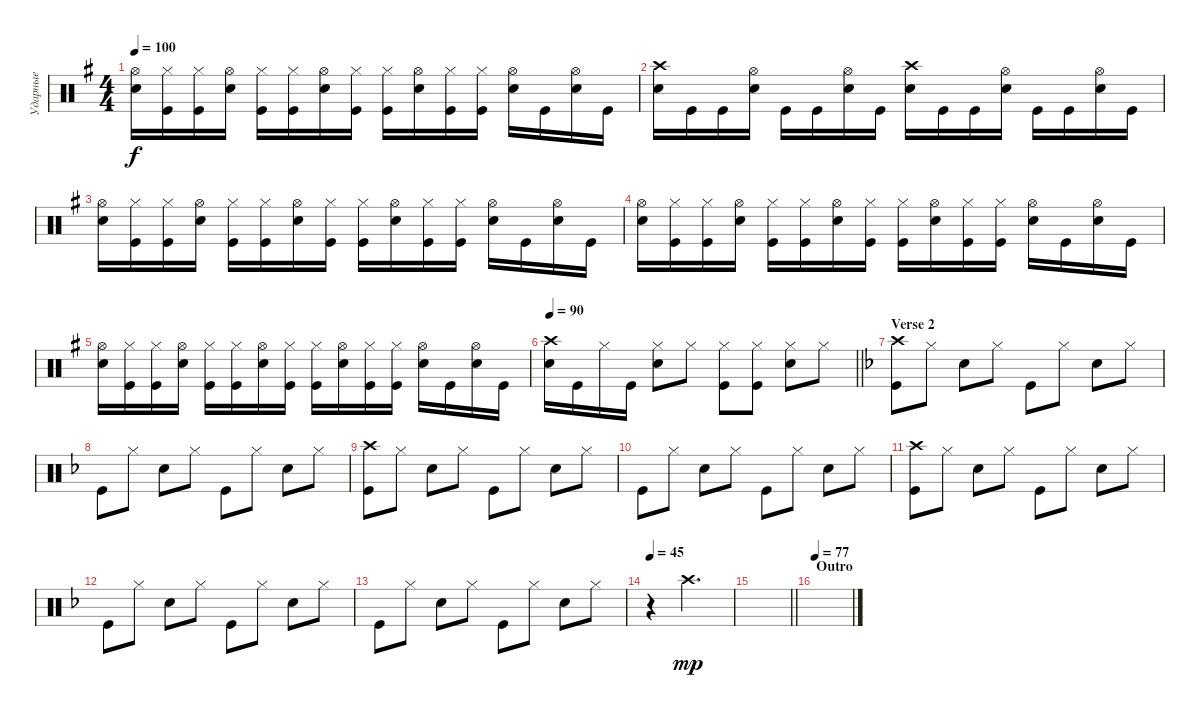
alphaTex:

\track ("Ударные" "Ударные") {instrument percussion}
\staff {score}
\articulation defaults
\ts (4 4)
\tempo 100
\clef neutral
\ks eminor
("Snare (hit) 2" "Hi-Hat (open)").16{dy f} ("Kick (hit)" "Hi-Hat (closed)").16 ("Kick (hit)" "Hi-Hat (closed)").16 ("Snare (hit) 2" "Hi-Hat (open)").16 ("Kick (hit)" "Hi-Hat (closed)").16 ("Kick (hit)" "Hi-Hat (closed)").16 ("Snare (hit) 2" "Hi-Hat (open)").16 ("Kick (hit)" "Hi-Hat (closed)").16 ("Kick (hit)" "Hi-Hat (closed)").16 ("Snare (hit) 2" "Hi-Hat (open)").16 ("Kick (hit)" "Hi-Hat (closed)").16 ("Kick (hit)" "Hi-Hat (closed)").16 ("Snare (hit) 2" "Hi-Hat (open)").16 "Kick (hit)".16 ("Snare (hit) 2" "Hi-Hat (open)").16 "Kick (hit)".16 |
("Snare (hit) 2" "Crash high (hit)").16 "Kick (hit)".16 "Kick (hit)".16 ("Snare (hit) 2" "Hi-Hat (open)").16 "Kick (hit)".16 "Kick (hit)".16 ("Snare (hit) 2" "Hi-Hat (open)").16 "Kick (hit)".16 ("Snare (hit) 2" "Crash high (hit)").16 "Kick (hit)".16 "Kick (hit)".16 ("Snare (hit) 2" "Hi-Hat (open)").16 "Kick (hit)".16 "Kick (hit)".16 ("Snare (hit) 2" "Hi-Hat (open)").16 "Kick (hit)".16 |
("Snare (hit) 2" "Hi-Hat (open)").16 ("Kick (hit)" "Hi-Hat (closed)").16 ("Kick (hit)" "Hi-Hat (closed)").16 ("Snare (hit) 2" "Hi-Hat (open)").16 ("Kick (hit)" "Hi-Hat (closed)").16 ("Kick (hit)" "Hi-Hat (closed)").16 ("Snare (hit) 2" "Hi-Hat (open)").16 ("Kick (hit)" "Hi-Hat (closed)").16 ("Kick (hit)" "Hi-Hat (closed)").16 ("Snare (hit) 2" "Hi-Hat (open)").16 ("Kick (hit)" "Hi-Hat (closed)").16 ("Kick (hit)" "Hi-Hat (closed)").16 ("Snare (hit) 2" "Hi-Hat (open)").16 "Kick (hit)".16 ("Snare (hit) 2" "Hi-Hat (open)").16 "Kick (hit)".16 |
("Snare (hit) 2" "Hi-Hat (open)").16 ("Kick (hit)" "Hi-Hat (closed)").16 ("Kick (hit)" "Hi-Hat (closed)").16 ("Snare (hit) 2" "Hi-Hat (open)").16 ("Kick (hit)" "Hi-Hat (closed)").16 ("Kick (hit)" "Hi-Hat (closed)").16 ("Snare (hit) 2" "Hi-Hat (open)").16 ("Kick (hit)" "Hi-Hat (closed)").16 ("Kick (hit)" "Hi-Hat (closed)").16 ("Snare (hit) 2" "Hi-Hat (open)").16 ("Kick (hit)" "Hi-Hat (closed)").16 ("Kick (hit)" "Hi-Hat (closed)").16 ("Snare (hit) 2" "Hi-Hat (open)").16 "Kick (hit)".16 ("Snare (hit) 2" "Hi-Hat (open)").16 "Kick (hit)".16 |
("Snare (hit) 2" "Hi-Hat (open)").16 ("Kick (hit)" "Hi-Hat (closed)").16 ("Kick (hit)" "Hi-Hat (closed)").16 ("Snare (hit) 2" "Hi-Hat (open)").16 ("Kick (hit)" "Hi-Hat (closed)").16 ("Kick (hit)" "Hi-Hat (closed)").16 ("Snare (hit) 2" "Hi-Hat (open)").16 ("Kick (hit)" "Hi-Hat (closed)").16 ("Kick (hit)" "Hi-Hat (closed)").16 ("Snare (hit) 2" "Hi-Hat (open)").16 ("Kick (hit)" "Hi-Hat (closed)").16 ("Kick (hit)" "Hi-Hat (closed)").16 ("Snare (hit) 2" "Hi-Hat (open)").16 "Kick (hit)".16 ("Snare (hit) 2" "Hi-Hat (open)").16 "Kick (hit)".16 |
\tempo 90
\barLineRight lightlight
("Snare (hit) 2" "Crash high (hit)").16 "Kick (hit)".16 "Hi-Hat (closed)".16 "Kick (hit)".16 ("Snare (hit) 2" "Hi-Hat (closed)").8 "Hi-Hat (closed)".8 ("Hi-Hat (closed)" "Kick (hit)").8 ("Hi-Hat (closed)" "Kick (hit)").8 ("Hi-Hat (closed)" "Snare (hit) 2").8 "Hi-Hat (closed)".8 |
\section ("" "Verse 2")
\ks dminor
("Kick (hit)" "Crash high (hit)").8 "Hi-Hat (closed)".8 "Snare (hit) 2".8 "Hi-Hat (closed)".8 "Kick (hit)".8 "Hi-Hat (closed)".8 "Snare (hit) 2".8 "Hi-Hat (closed)".8 |
"Kick (hit)".8 "Hi-Hat (closed)".8 "Snare (hit) 2".8 "Hi-Hat (closed)".8 "Kick (hit)".8 "Hi-Hat (closed)".8 "Snare (hit) 2".8 "Hi-Hat (closed)".8 |
("Kick (hit)" "Crash high (hit)").8 "Hi-Hat (closed)".8 "Snare (hit) 2".8 "Hi-Hat (closed)".8 "Kick (hit)".8 "Hi-Hat (closed)".8 "Snare (hit) 2".8 "Hi-Hat (closed)".8 |
"Kick (hit)".8 "Hi-Hat (closed)".8 "Snare (hit) 2".8 "Hi-Hat (closed)".8 "Kick (hit)".8 "Hi-Hat (closed)".8 "Snare (hit) 2".8 "Hi-Hat (closed)".8 |
("Kick (hit)" "Crash high (hit)").8 "Hi-Hat (closed)".8 "Snare (hit) 2".8 "Hi-Hat (closed)".8 "Kick (hit)".8 "Hi-Hat (closed)".8 "Snare (hit) 2".8 "Hi-Hat (closed)".8 |
"Kick (hit)".8 "Hi-Hat (closed)".8 "Snare (hit) 2".8 "Hi-Hat (closed)".8 "Kick (hit)".8 "Hi-Hat (closed)".8 "Snare (hit) 2".8 "Hi-Hat (closed)".8 |
"Kick (hit)".8 "Hi-Hat (closed)".8 "Snare (hit) 2".8 "Hi-Hat (closed)".8 "Kick (hit)".8 "Hi-Hat (closed)".8 "Snare (hit) 2".8 "Hi-Hat (closed)".8 |
\tempo 45
r.4{volume 0} "Crash high (hit)".2{d dy mp volume 8} |
\barLineRight lightlight
|
\section ("" "Outro")
\tempo 77
